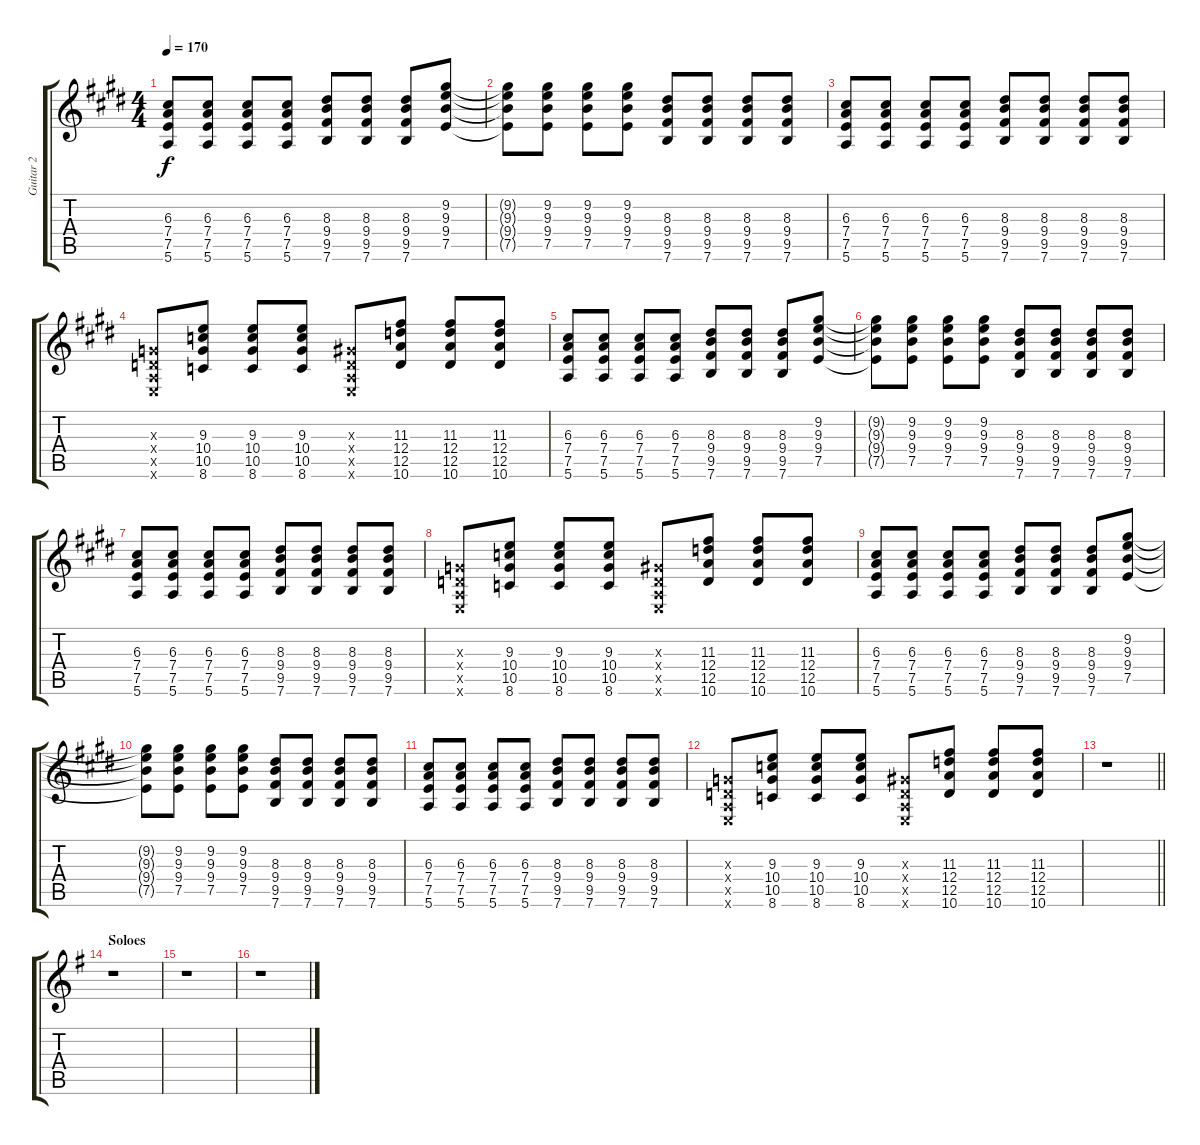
\track ("Guitar 2" "Guitar 2") {instrument distortionguitar}
\staff {score tabs}
\tuning (E4 B3 G3 D3 A2 E2) {hide}
\ts (4 4)
\tempo 170
\clef g2
\ks e
(6.3 7.4 7.5 5.6).8{dy f} (6.3 7.4 7.5 5.6).8 (6.3 7.4 7.5 5.6).8 (6.3 7.4 7.5 5.6).8 (8.3 9.4 9.5 7.6).8 (8.3 9.4 9.5 7.6).8 (8.3 9.4 9.5 7.6).8 (9.2 9.3 9.4 7.5).8 |
(9.2{t} 9.3{t} 9.4{t} 7.5{t}).8 (9.2 9.3 9.4 7.5).8 (9.2 9.3 9.4 7.5).8 (9.2 9.3 9.4 7.5).8 (8.3 9.4 9.5 7.6).8 (8.3 9.4 9.5 7.6).8 (8.3 9.4 9.5 7.6).8 (8.3 9.4 9.5 7.6).8 |
(6.3 7.4 7.5 5.6).8 (6.3 7.4 7.5 5.6).8 (6.3 7.4 7.5 5.6).8 (6.3 7.4 7.5 5.6).8 (8.3 9.4 9.5 7.6).8 (8.3 9.4 9.5 7.6).8 (8.3 9.4 9.5 7.6).8 (8.3 9.4 9.5 7.6).8 |
(0.3{x} 0.4{x} 0.5{x} 0.6{x}).8 (9.3 10.4 10.5 8.6).8 (9.3 10.4 10.5 8.6).8 (9.3 10.4 10.5 8.6).8 (1.3{x} 0.4{x} 0.5{x} 0.6{x}).8 (11.3 12.4 12.5 10.6).8 (11.3 12.4 12.5 10.6).8 (11.3 12.4 12.5 10.6).8 |
(6.3 7.4 7.5 5.6).8 (6.3 7.4 7.5 5.6).8 (6.3 7.4 7.5 5.6).8 (6.3 7.4 7.5 5.6).8 (8.3 9.4 9.5 7.6).8 (8.3 9.4 9.5 7.6).8 (8.3 9.4 9.5 7.6).8 (9.2 9.3 9.4 7.5).8 |
(9.2{t} 9.3{t} 9.4{t} 7.5{t}).8 (9.2 9.3 9.4 7.5).8 (9.2 9.3 9.4 7.5).8 (9.2 9.3 9.4 7.5).8 (8.3 9.4 9.5 7.6).8 (8.3 9.4 9.5 7.6).8 (8.3 9.4 9.5 7.6).8 (8.3 9.4 9.5 7.6).8 |
(6.3 7.4 7.5 5.6).8 (6.3 7.4 7.5 5.6).8 (6.3 7.4 7.5 5.6).8 (6.3 7.4 7.5 5.6).8 (8.3 9.4 9.5 7.6).8 (8.3 9.4 9.5 7.6).8 (8.3 9.4 9.5 7.6).8 (8.3 9.4 9.5 7.6).8 |
(0.3{x} 0.4{x} 0.5{x} 0.6{x}).8 (9.3 10.4 10.5 8.6).8 (9.3 10.4 10.5 8.6).8 (9.3 10.4 10.5 8.6).8 (1.3{x} 0.4{x} 0.5{x} 0.6{x}).8 (11.3 12.4 12.5 10.6).8 (11.3 12.4 12.5 10.6).8 (11.3 12.4 12.5 10.6).8 |
(6.3 7.4 7.5 5.6).8 (6.3 7.4 7.5 5.6).8 (6.3 7.4 7.5 5.6).8 (6.3 7.4 7.5 5.6).8 (8.3 9.4 9.5 7.6).8 (8.3 9.4 9.5 7.6).8 (8.3 9.4 9.5 7.6).8 (9.2 9.3 9.4 7.5).8 |
(9.2{t} 9.3{t} 9.4{t} 7.5{t}).8 (9.2 9.3 9.4 7.5).8 (9.2 9.3 9.4 7.5).8 (9.2 9.3 9.4 7.5).8 (8.3 9.4 9.5 7.6).8 (8.3 9.4 9.5 7.6).8 (8.3 9.4 9.5 7.6).8 (8.3 9.4 9.5 7.6).8 |
(6.3 7.4 7.5 5.6).8 (6.3 7.4 7.5 5.6).8 (6.3 7.4 7.5 5.6).8 (6.3 7.4 7.5 5.6).8 (8.3 9.4 9.5 7.6).8 (8.3 9.4 9.5 7.6).8 (8.3 9.4 9.5 7.6).8 (8.3 9.4 9.5 7.6).8 |
(0.3{x} 0.4{x} 0.5{x} 0.6{x}).8 (9.3 10.4 10.5 8.6).8 (9.3 10.4 10.5 8.6).8 (9.3 10.4 10.5 8.6).8 (1.3{x} 0.4{x} 0.5{x} 0.6{x}).8 (11.3 12.4 12.5 10.6).8 (11.3 12.4 12.5 10.6).8 (11.3 12.4 12.5 10.6).8 |
\barLineRight lightlight
r.1 |
\section ("" "Soloes")
\ks g
r.1 |
r.1 |
r.1
